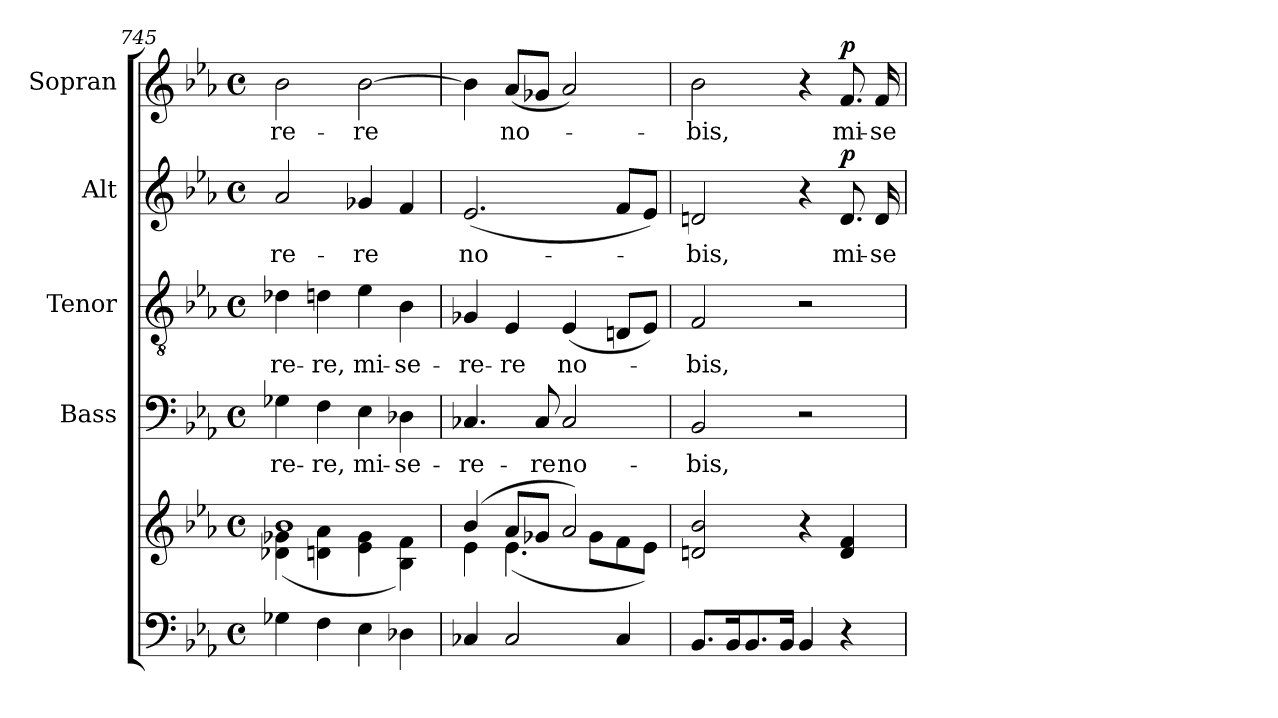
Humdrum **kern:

**kern	**kern	**kern	**text	**kern	**text	**kern	**text	**dynam	**kern	**text	**dynam
*part5	*part5	*part4	*part4	*part3	*part3	*part2	*part2	*part2	*part1	*part1	*part1
*staff6	*staff5	*staff4	*staff4	*staff3	*staff3	*staff2	*staff2	*staff2	*staff1	*staff1	*staff1
*	*	*I"Bass	*	*I"Tenor	*	*I"Alt	*	*	*I"Sopran	*	*
*	*	*I'B.	*	*I'T.	*	*I'A.	*	*	*I'S.	*	*
!!LO:LB:g=z
*clefF4	*clefG2	*clefF4	*	*clefGv2	*	*clefG2	*	*	*clefG2	*	*
*k[b-e-a-]	*k[b-e-a-]	*k[b-e-a-]	*	*k[b-e-a-]	*	*k[b-e-a-]	*	*	*k[b-e-a-]	*	*
*E-:	*E-:	*E-:	*	*E-:	*	*E-:	*	*	*E-:	*	*
*M4/4	*M4/4	*M4/4	*	*M4/4	*	*M4/4	*	*	*M4/4	*	*
*met(c)	*met(c)	*met(c)	*	*met(c)	*	*met(c)	*	*	*met(c)	*	*
=745	=745	=745	=745	=745	=745	=745	=745	=745	=745	=745	=745
*	*^	*	*	*	*	*	*	*	*	*	*
!	!	!	!	!LO:LY:b	!	!LO:LY:b	!	!LO:LY:b	!	!	!LO:LY:b	!
4G-X\	1b-	(4d-X\ 4g-X\	4G-X\	-re-	4d-X\	-re-	2a-/	-re-	.	2b-\	-re-	.
!	!	!	!	!LO:LY:b	!	!LO:LY:b	!	!	!	!	!	!
4F\	.	4dn\ 4a-\	4F\	-re,	4dn\	-re,	.	.	.	.	.	.
!	!	!	!	!LO:LY:b	!	!LO:LY:b	!	!LO:LY:b	!	!	!LO:LY:b	!
4E-\	.	4e-\ 4g-\	4E-\	mi-	4e-\	mi-	4g-X/	-re	.	[2b-\	-re	.
!	!	!	!	!LO:LY:b	!	!LO:LY:b	!	!	!	!	!	!
4D-X\	.	4B-\ 4f\)	4D-X\	-se-	4B-\	-se-	4f/	.	.	.	.	.
=746	=746	=746	=746	=746	=746	=746	=746	=746	=746	=746	=746	=746
!	!	!	!	!LO:LY:b	!	!LO:LY:b	!	!LO:LY:b	!	!	!	!
4C-X/	(4b-/	4e-\	4.C-X/	-re-	4G-X/	-re-	(<2.e-/	no-	.	4b-\]	.	.
!	!	!	!	!	!	!LO:LY:b	!	!	!	!	!LO:LY:b	!
2C-/	8a-/L	(<4.e-\	.	.	4E-/	-re	.	.	.	(<8a-/L	no-	.
!	!	!	!	!LO:LY:b	!	!	!	!	!	!	!	!
.	8g-X/J	.	8C-/	-re	.	.	.	.	.	8g-X/J	.	.
!	!	!	!	!LO:LY:b	!	!LO:LY:b	!	!	!	!	!	!
.	2a-/)	.	2C-/	no-	(<4E-/	no-	.	.	.	2a-/)	.	.
.	.	8g-\L	.	.	.	.	.	.	.	.	.	.
4C-/	.	8f\	.	.	8Dn/L	.	8f/L	.	.	.	.	.
.	.	8e-\J)	.	.	8E-/J)	.	8e-/J)	.	.	.	.	.
=747	=747	=747	=747	=747	=747	=747	=747	=747	=747	=747	=747	=747
!	!	!	!	!LO:LY:b	!	!LO:LY:b	!	!LO:LY:b	!	!	!LO:LY:b	!
*	*v	*v	*	*	*	*	*	*	*	*	*	*
8.BB-/L	2dn/ 2b-/	2BB-/	-bis,	2F/	-bis,	2dn/	-bis,	.	2b-\	-bis,	.
16BB-/k	.	.	.	.	.	.	.	.	.	.	.
8.BB-/	.	.	.	.	.	.	.	.	.	.	.
16BB-/Jk	.	.	.	.	.	.	.	.	.	.	.
4BB-/	4r	2r	.	2r	.	4r	.	.	4r	.	.
!	!	!	!	!	!	!	!LO:LY:b	!LO:DY:a	!	!LO:LY:b	!LO:DY:a
4r	4d/ 4f/	.	.	.	.	8.d/	mi-	p	8.f/	mi-	p
!	!	!	!	!	!	!	!LO:LY:b	!	!	!LO:LY:b	!
.	.	.	.	.	.	16d/	-se-	.	16f/	-se-	.
=	=	=	=	=	=	=	=	=	=	=	=
*-	*-	*-	*-	*-	*-	*-	*-	*-	*-	*-	*-
